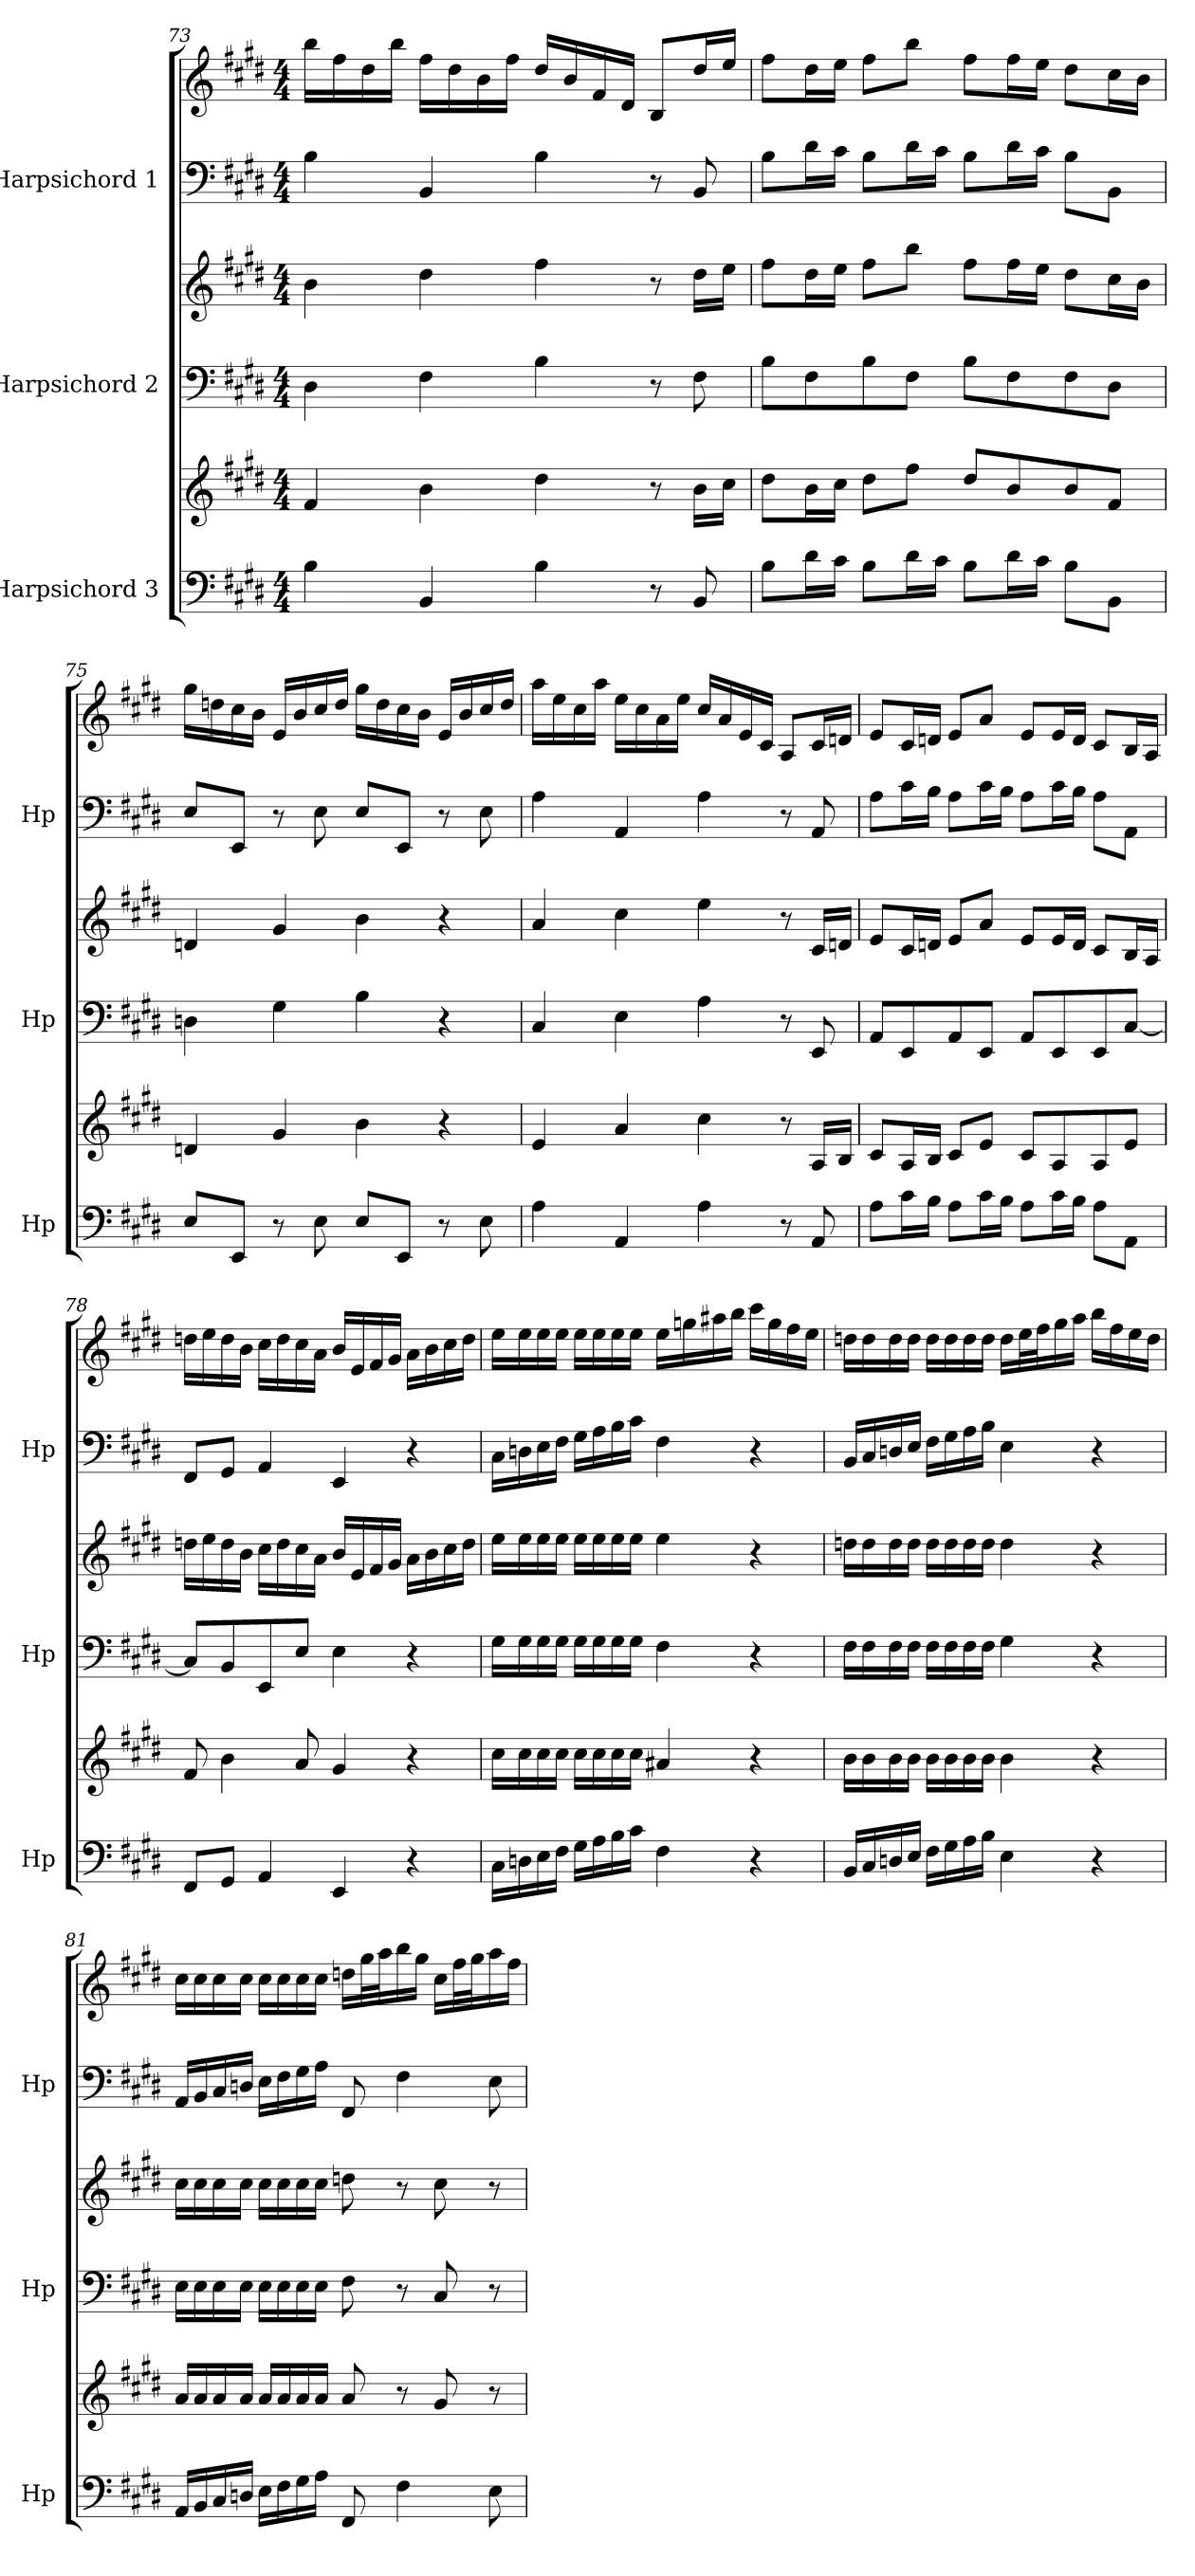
**kern	**kern	**kern	**kern	**kern	**kern
*part3	*part3	*part2	*part2	*part1	*part1
*staff6	*staff5	*staff4	*staff3	*staff2	*staff1
*I"Harpsichord 3	*	*I"Harpsichord 2	*	*I"Harpsichord 1	*
*I'Hp	*	*I'Hp	*	*I'Hp	*
*clefF4	*clefG2	*clefF4	*clefG2	*clefF4	*clefG2
*k[f#c#g#d#]	*k[f#c#g#d#]	*k[f#c#g#d#]	*k[f#c#g#d#]	*k[f#c#g#d#]	*k[f#c#g#d#]
*M4/4	*M4/4	*M4/4	*M4/4	*M4/4	*M4/4
=73	=73	=73	=73	=73	=73
4B\	4f#/	4D#\	4b\	4B\	16bb\LL
.	.	.	.	.	16ff#\
.	.	.	.	.	16dd#\
.	.	.	.	.	16bb\JJ
4BB/	4b\	4F#\	4dd#\	4BB/	16ff#\LL
.	.	.	.	.	16dd#\
.	.	.	.	.	16b\
.	.	.	.	.	16ff#\JJ
4B\	4dd#\	4B\	4ff#\	4B\	16dd#/LL
.	.	.	.	.	16b/
.	.	.	.	.	16f#/
.	.	.	.	.	16d#/JJ
8r	8r	8r	8r	8r	8B/L
8BB/	16b\LL	8F#\	16dd#\LL	8BB/	16dd#/L
.	16cc#\JJ	.	16ee\JJ	.	16ee/JJ
!!LO:LB:g=z
=74	=74	=74	=74	=74	=74
8B\L	8dd#\L	8B\L	8ff#\L	8B\L	8ff#\L
16d#\L	16b\L	8F#\	16dd#\L	16d#\L	16dd#\L
16c#\JJ	16cc#\JJ	.	16ee\JJ	16c#\JJ	16ee\JJ
8B\L	8dd#\L	8B\	8ff#\L	8B\L	8ff#\L
16d#\L	8ff#\J	8F#\J	8bb\J	16d#\L	8bb\J
16c#\JJ	.	.	.	16c#\JJ	.
8B\L	8dd#/L	8B\L	8ff#\L	8B\L	8ff#\L
16d#\L	8b/	8F#\	16ff#\L	16d#\L	16ff#\L
16c#\JJ	.	.	16ee\JJ	16c#\JJ	16ee\JJ
8B\L	8b/	8F#\	8dd#\L	8B\L	8dd#\L
8BB\J	8f#/J	8D#\J	16cc#\L	8BB\J	16cc#\L
.	.	.	16b\JJ	.	16b\JJ
=75	=75	=75	=75	=75	=75
8E/L	4dn/	4Dn\	4dn/	8E/L	16gg#\LL
.	.	.	.	.	16ddn\
8EE/J	.	.	.	8EE/J	16cc#\
.	.	.	.	.	16b\JJ
8r	4g#/	4G#\	4g#/	8r	16e/LL
.	.	.	.	.	16b/
8E\	.	.	.	8E\	16cc#/
.	.	.	.	.	16dd/JJ
8E/L	4b\	4B\	4b\	8E/L	16gg#\LL
.	.	.	.	.	16dd\
8EE/J	.	.	.	8EE/J	16cc#\
.	.	.	.	.	16b\JJ
8r	4r	4r	4r	8r	16e/LL
.	.	.	.	.	16b/
8E\	.	.	.	8E\	16cc#/
.	.	.	.	.	16dd/JJ
!!LO:PB:g=z
=76	=76	=76	=76	=76	=76
4A\	4e/	4C#/	4a/	4A\	16aa\LL
.	.	.	.	.	16ee\
.	.	.	.	.	16cc#\
.	.	.	.	.	16aa\JJ
4AA/	4a/	4E\	4cc#\	4AA/	16ee\LL
.	.	.	.	.	16cc#\
.	.	.	.	.	16a\
.	.	.	.	.	16ee\JJ
4A\	4cc#\	4A\	4ee\	4A\	16cc#/LL
.	.	.	.	.	16a/
.	.	.	.	.	16e/
.	.	.	.	.	16c#/JJ
8r	8r	8r	8r	8r	8A/L
8AA/	16A/LL	8EE/	16c#/LL	8AA/	16c#/L
.	16B/JJ	.	16dn/JJ	.	16dn/JJ
=77	=77	=77	=77	=77	=77
8A\L	8c#/L	8AA/L	8e/L	8A\L	8e/L
16c#\L	16A/L	8EE/	16c#/L	16c#\L	16c#/L
16B\JJ	16B/JJ	.	16dn/JJ	16B\JJ	16dn/JJ
8A\L	8c#/L	8AA/	8e/L	8A\L	8e/L
16c#\L	8e/J	8EE/J	8a/J	16c#\L	8a/J
16B\JJ	.	.	.	16B\JJ	.
8A\L	8c#/L	8AA/L	8e/L	8A\L	8e/L
16c#\L	8A/	8EE/	16e/L	16c#\L	16e/L
16B\JJ	.	.	16d/JJ	16B\JJ	16d/JJ
8A\L	8A/	8EE/	8c#/L	8A\L	8c#/L
8AA\J	8e/J	[8C#/J	16B/L	8AA\J	16B/L
.	.	.	16A/JJ	.	16A/JJ
!!LO:LB:g=z
=78	=78	=78	=78	=78	=78
8FF#/L	8f#/	8C#/L]	16ddn\LL	8FF#/L	16ddn\LL
.	.	.	16ee\	.	16ee\
8GG#/J	4b\	8BB/	16dd\	8GG#/J	16dd\
.	.	.	16b\JJ	.	16b\JJ
4AA/	.	8EE/	16cc#\LL	4AA/	16cc#\LL
.	.	.	16dd\	.	16dd\
.	8a/	8E/J	16cc#\	.	16cc#\
.	.	.	16a\JJ	.	16a\JJ
4EE/	4g#/	4E\	16b/LL	4EE/	16b/LL
.	.	.	16e/	.	16e/
.	.	.	16f#/	.	16f#/
.	.	.	16g#/JJ	.	16g#/JJ
4r	4r	4r	16a\LL	4r	16a\LL
.	.	.	16b\	.	16b\
.	.	.	16cc#\	.	16cc#\
.	.	.	16dd\JJ	.	16dd\JJ
=79	=79	=79	=79	=79	=79
16C#\LL	16cc#\LL	16G#\LL	16ee\LL	16C#\LL	16ee\LL
16Dn\	16cc#\	16G#\	16ee\	16Dn\	16ee\
16E\	16cc#\	16G#\	16ee\	16E\	16ee\
16F#\JJ	16cc#\JJ	16G#\JJ	16ee\JJ	16F#\JJ	16ee\JJ
16G#\LL	16cc#\LL	16G#\LL	16ee\LL	16G#\LL	16ee\LL
16A\	16cc#\	16G#\	16ee\	16A\	16ee\
16B\	16cc#\	16G#\	16ee\	16B\	16ee\
16c#\JJ	16cc#\JJ	16G#\JJ	16ee\JJ	16c#\JJ	16ee\JJ
4F#\	4a#X/	4F#\	4ee\	4F#\	16ee\LL
.	.	.	.	.	16ggn\
.	.	.	.	.	16aa#X\
.	.	.	.	.	16bb\JJ
4r	4r	4r	4r	4r	16ccc#\LL
.	.	.	.	.	16gg\
.	.	.	.	.	16ff#\
.	.	.	.	.	16ee\JJ
!!LO:PB:g=z
=80	=80	=80	=80	=80	=80
16BB/LL	16b\LL	16F#\LL	16ddn\LL	16BB/LL	16ddn\LL
16C#/	16b\	16F#\	16dd\	16C#/	16dd\
16Dn/	16b\	16F#\	16dd\	16Dn/	16dd\
16E/JJ	16b\JJ	16F#\JJ	16dd\JJ	16E/JJ	16dd\JJ
16F#\LL	16b\LL	16F#\LL	16dd\LL	16F#\LL	16dd\LL
16G#\	16b\	16F#\	16dd\	16G#\	16dd\
16A\	16b\	16F#\	16dd\	16A\	16dd\
16B\JJ	16b\JJ	16F#\JJ	16dd\JJ	16B\JJ	16dd\JJ
4E\	4b\	4G#\	4dd\	4E\	16dd\LL
.	.	.	.	.	32ee\L
.	.	.	.	.	32ff#\J
.	.	.	.	.	16gg#\
.	.	.	.	.	16aa\JJ
4r	4r	4r	4r	4r	16bb\LL
.	.	.	.	.	16ff#\
.	.	.	.	.	16ee\
.	.	.	.	.	16dd\JJ
=81	=81	=81	=81	=81	=81
16AA/LL	16a/LL	16E\LL	16cc#\LL	16AA/LL	16cc#\LL
16BB/	16a/	16E\	16cc#\	16BB/	16cc#\
16C#/	16a/	16E\	16cc#\	16C#/	16cc#\
16Dn/JJ	16a/JJ	16E\JJ	16cc#\JJ	16Dn/JJ	16cc#\JJ
16E\LL	16a/LL	16E\LL	16cc#\LL	16E\LL	16cc#\LL
16F#\	16a/	16E\	16cc#\	16F#\	16cc#\
16G#\	16a/	16E\	16cc#\	16G#\	16cc#\
16A\JJ	16a/JJ	16E\JJ	16cc#\JJ	16A\JJ	16cc#\JJ
8FF#/	8a/	8F#\	8ddn\	8FF#/	16ddn\LL
.	.	.	.	.	32gg#\L
.	.	.	.	.	32aa\J
4F#\	8r	8r	8r	4F#\	16bb\
.	.	.	.	.	16gg#\JJ
.	8g#/	8C#/	8cc#\	.	16cc#\LL
.	.	.	.	.	32ff#\L
.	.	.	.	.	32gg#\J
8E\	8r	8r	8r	8E\	16aa\
.	.	.	.	.	16ff#\JJ
=	=	=	=	=	=
*-	*-	*-	*-	*-	*-
